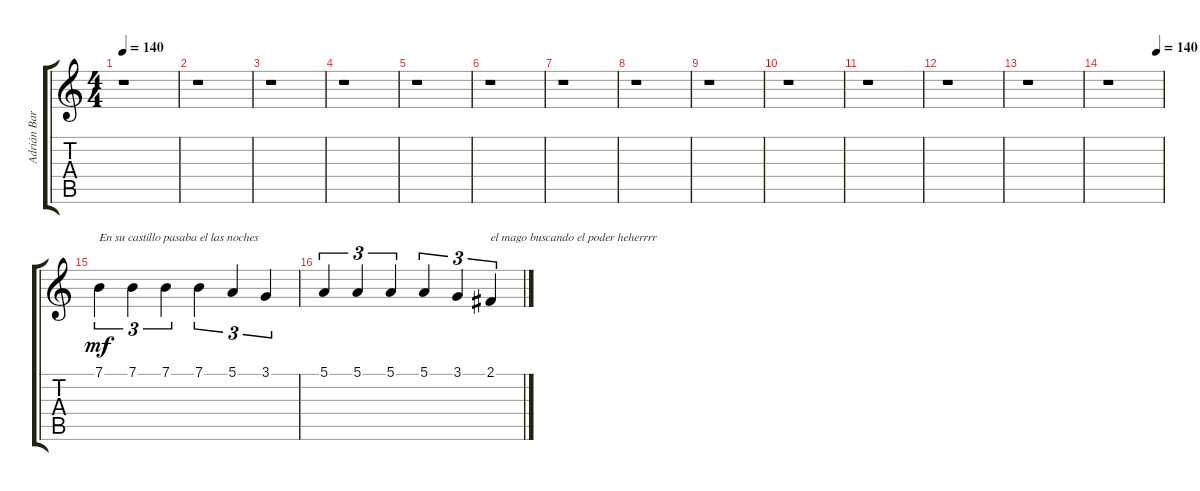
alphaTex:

\track ("Adrián Barilari" "Adrián Bar") {instrument voiceoohs}
\staff {score tabs}
\tuning (E4 B3 G3 D3 A2 E2) {hide}
\ts (4 4)
\tempo 140
\clef g2
\ks c
r.1{dy mf} |
r.1 |
r.1 |
r.1 |
r.1 |
r.1 |
r.1 |
r.1 |
r.1 |
r.1 |
r.1 |
r.1 |
r.1 |
\tempo (140 0.8958333333333334)
r.1 |
7.1.4{tu (3 2) txt "En su castillo pasaba el las noches"} 7.1.4{tu (3 2)} 7.1.4{tu (3 2)} 7.1.4{tu (3 2)} 5.1.4{tu (3 2)} 3.1.4{tu (3 2)} |
5.1.4{tu (3 2)} 5.1.4{tu (3 2)} 5.1.4{tu (3 2)} 5.1.4{tu (3 2)} 3.1.4{tu (3 2)} 2.1.4{tu (3 2) txt "el mago buscando el poder heherrrr"}
